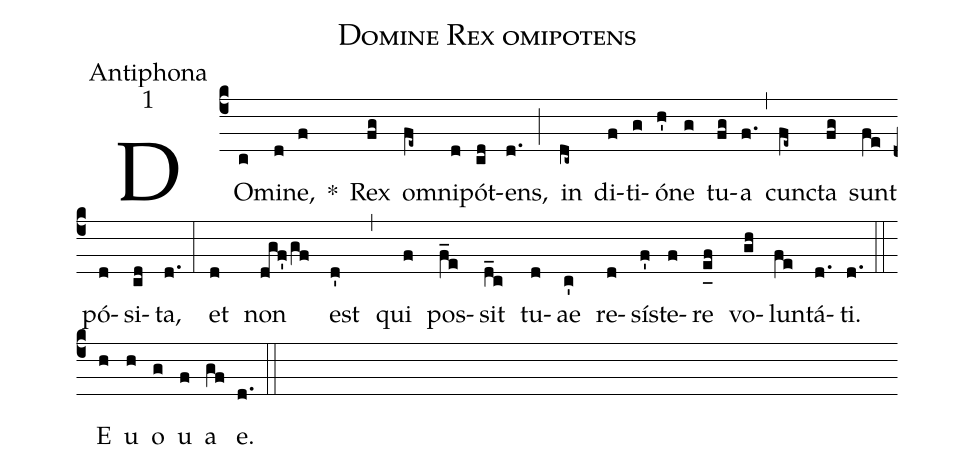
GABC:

name:Domine Rex omipotens;
office-part:Antiphona;
mode:1;
%%
(c4) DO(c)mi(d)ne,(f) *() Rex(fg) o(fe~)mni(d)pót(cd)ens,(d.) (;) in(dc~) di(f)ti(g)ó(h')ne(g) tu(fg)a(f.) (,) cun(fe~)cta(fg) sunt(fe) pó(d)si(cd)ta,(d.) (:) et(d) non(dgf'/gf) est(d') (,) qui(f) pos(f_e)sit(d_c) tu(d)ae(c') re(d)sí(f')ste(f)re(e_[uh:l]f) vo(gh)lun(fe)tá(d.)ti.(d.) (::) <eu>E(h) u(h) o(g) u(f) a(gf) e.</eu>(d.) (::)
